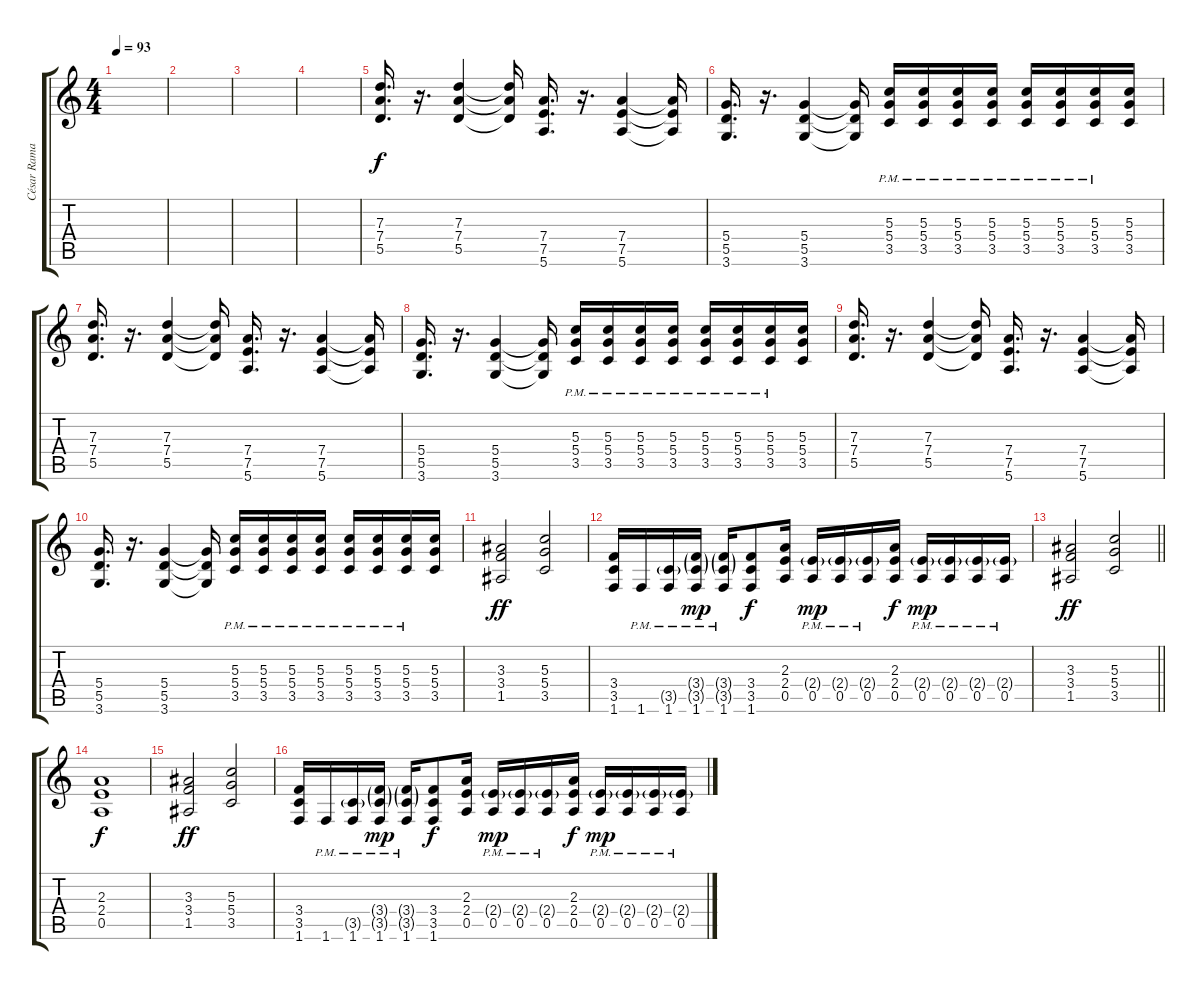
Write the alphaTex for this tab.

\track ("César Ramallo" "César Rama") {instrument overdrivenguitar}
\staff {score tabs}
\tuning (E4 B3 G3 D3 A2 E2) {hide}
\ts (4 4)
\tempo 93
\clef g2
\ks c
|
|
|
|
(7.3 7.4 5.5).16{d dy f} r.16{d} (7.3 7.4 5.5).4 (7.3{t} 7.4{t} 5.5{t}).16 (7.4 7.5 5.6).16{d} r.16{d} (7.4 7.5 5.6).4 (7.4{t} 7.5{t} 5.6{t}).16 |
(5.4 5.5 3.6).16{d} r.16{d} (5.4 5.5 3.6).4 (5.4{t} 5.5{t} 3.6{t}).16 (5.3{pm} 5.4 3.5{pm}).16 (5.3{pm} 5.4{pm} 3.5{pm}).16 (5.3{pm} 5.4{pm} 3.5{pm}).16 (5.3{pm} 5.4{pm} 3.5{pm}).16 (5.3{pm} 5.4{pm} 3.5{pm}).16 (5.3{pm} 5.4{pm} 3.5{pm}).16 (5.3{pm} 5.4{pm} 3.5{pm}).16 (5.3 5.4 3.5).16 |
(7.3 7.4 5.5).16{d} r.16{d} (7.3 7.4 5.5).4 (7.3{t} 7.4{t} 5.5{t}).16 (7.4 7.5 5.6).16{d} r.16{d} (7.4 7.5 5.6).4 (7.4{t} 7.5{t} 5.6{t}).16 |
(5.4 5.5 3.6).16{d} r.16{d} (5.4 5.5 3.6).4 (5.4{t} 5.5{t} 3.6{t}).16 (5.3{pm} 5.4{pm} 3.5).16 (5.3{pm} 5.4{pm} 3.5{pm}).16 (5.3{pm} 5.4{pm} 3.5{pm}).16 (5.3{pm} 5.4{pm} 3.5{pm}).16 (5.3{pm} 5.4{pm} 3.5{pm}).16 (5.3{pm} 5.4{pm} 3.5{pm}).16 (5.3{pm} 5.4{pm} 3.5{pm}).16 (5.3 5.4 3.5).16 |
(7.3 7.4 5.5).16{d} r.16{d} (7.3 7.4 5.5).4 (7.3{t} 7.4{t} 5.5{t}).16 (7.4 7.5 5.6).16{d} r.16{d} (7.4 7.5 5.6).4 (7.4{t} 7.5{t} 5.6{t}).16 |
(5.4 5.5 3.6).16{d} r.16{d} (5.4 5.5 3.6).4 (5.4{t} 5.5{t} 3.6{t}).16 (5.3 5.4{pm} 3.5{pm}).16 (5.3{pm} 5.4{pm} 3.5{pm}).16 (5.3{pm} 5.4{pm} 3.5{pm}).16 (5.3{pm} 5.4{pm} 3.5{pm}).16 (5.3{pm} 5.4{pm} 3.5{pm}).16 (5.3{pm} 5.4{pm} 3.5{pm}).16 (5.3{pm} 5.4{pm} 3.5{pm}).16 (5.3 5.4 3.5).16 |
(3.3 3.4 1.5).2{dy ff} (5.3 5.4 3.5).2 |
(3.4 3.5 1.6).16 1.6{pm}.16 (3.5{g pm} 1.6{pm}).16 (3.4{g pm} 3.5{g pm} 1.6{pm}).16{dy mp} (3.4{g pm} 3.5{g} 1.6).16 (3.4 3.5 1.6).8{dy f} (2.3 2.4 0.5).16 (2.4{g pm} 0.5{pm}).16{dy mp} (2.4{g pm} 0.5{pm}).16 (2.4{g pm} 0.5{pm}).16 (2.3 2.4 0.5).16{dy f} (2.4{g pm} 0.5{pm}).16{dy mp} (2.4{g pm} 0.5{pm}).16 (2.4{g pm} 0.5{pm}).16 (2.4{g pm} 0.5{pm}).16 |
\barLineRight lightlight
(3.3 3.4 1.5).2{dy ff} (5.3 5.4 3.5).2 |
(2.3 2.4 0.5).1{dy f} |
(3.3 3.4 1.5).2{dy ff} (5.3 5.4 3.5).2 |
(3.4 3.5 1.6).16 1.6{pm}.16 (3.5{g pm} 1.6{pm}).16 (3.4{g pm} 3.5{g pm} 1.6{pm}).16{dy mp} (3.4{g pm} 3.5{g} 1.6).16 (3.4 3.5 1.6).8{dy f} (2.3 2.4 0.5).16 (2.4{g pm} 0.5{pm}).16{dy mp} (2.4{g pm} 0.5{pm}).16 (2.4{g pm} 0.5{pm}).16 (2.3 2.4 0.5).16{dy f} (2.4{g pm} 0.5{pm}).16{dy mp} (2.4{g pm} 0.5{pm}).16 (2.4{g pm} 0.5{pm}).16 (2.4{g pm} 0.5{pm}).16
